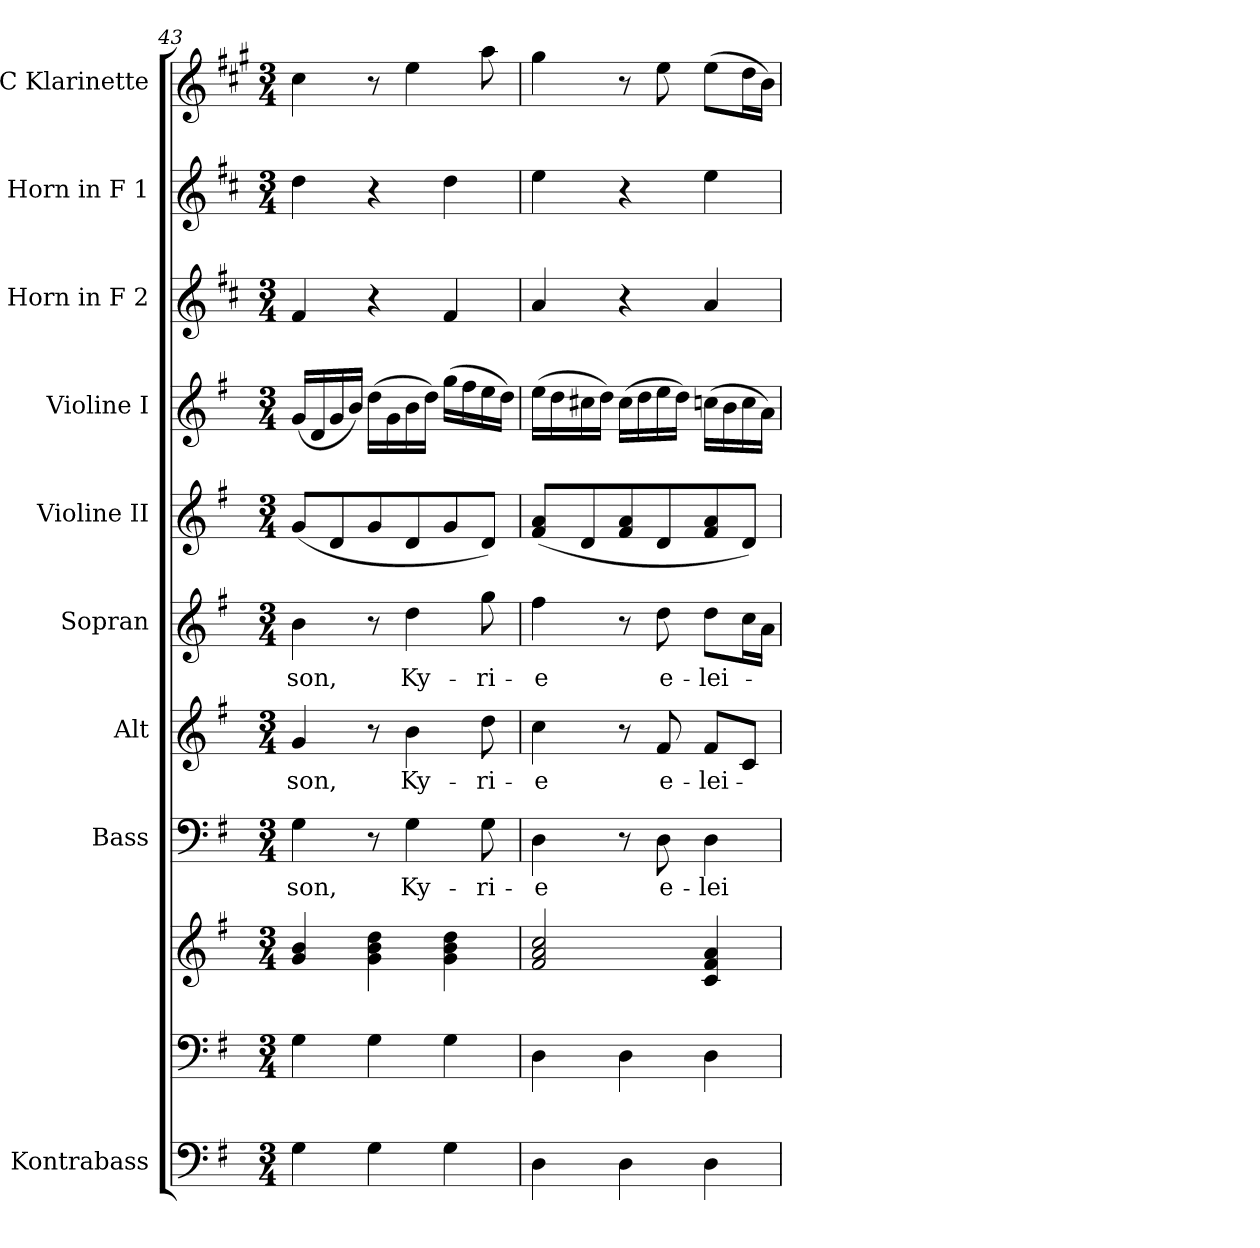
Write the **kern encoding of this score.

**kern	**kern	**kern	**kern	**text	**kern	**text	**kern	**text	**kern	**kern	**kern	**kern	**kern
*part10	*part9	*part9	*part8	*part8	*part7	*part7	*part6	*part6	*part5	*part4	*part3	*part2	*part1
*staff11	*staff10	*staff9	*staff8	*staff8	*staff7	*staff7	*staff6	*staff6	*staff5	*staff4	*staff3	*staff2	*staff1
*I"Kontrabass	*	*	*I"Bass	*	*I"Alt	*	*I"Sopran	*	*I"Violine II	*I"Violine I	*I"Horn in F 2	*I"Horn in F 1	*I"C Klarinette
*I'Kb.	*	*	*I'B.	*	*I'A.	*	*I'S.	*	*I'Vl. II	*I'Vl. I	*	*	*I'Kl.
!!LO:PB:g=z
*clefF4	*clefF4	*clefG2	*clefF4	*	*clefG2	*	*clefG2	*	*clefG2	*clefG2	*clefG2	*clefG2	*clefG2
*ITrd7c12	*	*	*	*	*	*	*	*	*	*	*ITrd4c7	*ITrd4c7	*ITrd1c2
*k[f#]	*k[f#]	*k[f#]	*k[f#]	*	*k[f#]	*	*k[f#]	*	*k[f#]	*k[f#]	*k[f#]	*k[f#]	*k[f#]
*G:	*G:	*G:	*G:	*	*G:	*	*G:	*	*G:	*G:	*G:	*G:	*G:
*M3/4	*M3/4	*M3/4	*M3/4	*	*M3/4	*	*M3/4	*	*M3/4	*M3/4	*M3/4	*M3/4	*M3/4
=43	=43	=43	=43	=43	=43	=43	=43	=43	=43	=43	=43	=43	=43
!	!	!	!	!LO:LY:b	!	!LO:LY:b	!	!LO:LY:b	!	!	!	!	!
4GG\	4G\	4g/ 4b/	4G\	-son,	4g/	-son,	4b\	-son,	(<8g/L	(<16g/LL	4B/	4g\	4b\
.	.	.	.	.	.	.	.	.	.	16d/	.	.	.
.	.	.	.	.	.	.	.	.	8d/	16g/	.	.	.
.	.	.	.	.	.	.	.	.	.	16b/JJ)	.	.	.
4GG\	4G\	4g\ 4b\ 4dd\	8r	.	8r	.	8r	.	8g/	(>16dd\LL	4r	4r	8r
.	.	.	.	.	.	.	.	.	.	16g\	.	.	.
!	!	!	!	!LO:LY:b	!	!LO:LY:b	!	!LO:LY:b	!	!	!	!	!
.	.	.	4G\	Ky-	4b\	Ky-	4dd\	Ky-	8d/	16b\	.	.	4dd\
.	.	.	.	.	.	.	.	.	.	16dd\JJ)	.	.	.
4GG\	4G\	4g\ 4b\ 4dd\	.	.	.	.	.	.	8g/	(>16gg\LL	4B/	4g\	.
.	.	.	.	.	.	.	.	.	.	16ff#\	.	.	.
!	!	!	!	!LO:LY:b	!	!LO:LY:b	!	!LO:LY:b	!	!	!	!	!
.	.	.	8G\	-ri-	8dd\	-ri-	8gg\	-ri-	8d/J)	16ee\	.	.	8gg\
.	.	.	.	.	.	.	.	.	.	16dd\JJ)	.	.	.
=44	=44	=44	=44	=44	=44	=44	=44	=44	=44	=44	=44	=44	=44
!	!	!	!	!LO:LY:b	!	!LO:LY:b	!	!LO:LY:b	!	!	!	!	!
4DD\	4D\	2f#/ 2a/ 2cc/	4D\	-e	4cc\	-e	4ff#\	-e	(<8f#/ 8a/L	(>16ee\LL	4d/	4a\	4ff#\
.	.	.	.	.	.	.	.	.	.	16dd\	.	.	.
.	.	.	.	.	.	.	.	.	8d/	16cc#X\	.	.	.
.	.	.	.	.	.	.	.	.	.	16dd\JJ)	.	.	.
4DD\	4D\	.	8r	.	8r	.	8r	.	8f#/ 8a/	(>16cc#\LL	4r	4r	8r
.	.	.	.	.	.	.	.	.	.	16dd\	.	.	.
!	!	!	!	!LO:LY:b	!	!LO:LY:b	!	!LO:LY:b	!	!	!	!	!
.	.	.	8D\	e-	8f#/	e-	8dd\	e-	8d/	16ee\	.	.	8dd\
.	.	.	.	.	.	.	.	.	.	16dd\JJ)	.	.	.
!	!	!	!	!LO:LY:b	!	!LO:LY:b	!	!LO:LY:b	!	!	!	!	!
4DD\	4D\	4c/ 4f#/ 4a/	4D\	-lei-	8f#/L	-lei-	8dd\L	-lei-	8f#/ 8a/	(>16ccn\LL	4d/	4a\	(>8dd\L
.	.	.	.	.	.	.	.	.	.	16b\	.	.	.
.	.	.	.	.	8c/J	.	16cc\L	.	8d/J)	16cc\	.	.	16cc\L
.	.	.	.	.	.	.	16a\JJ	.	.	16a\JJ)	.	.	16a\JJ)
=	=	=	=	=	=	=	=	=	=	=	=	=	=
*-	*-	*-	*-	*-	*-	*-	*-	*-	*-	*-	*-	*-	*-
